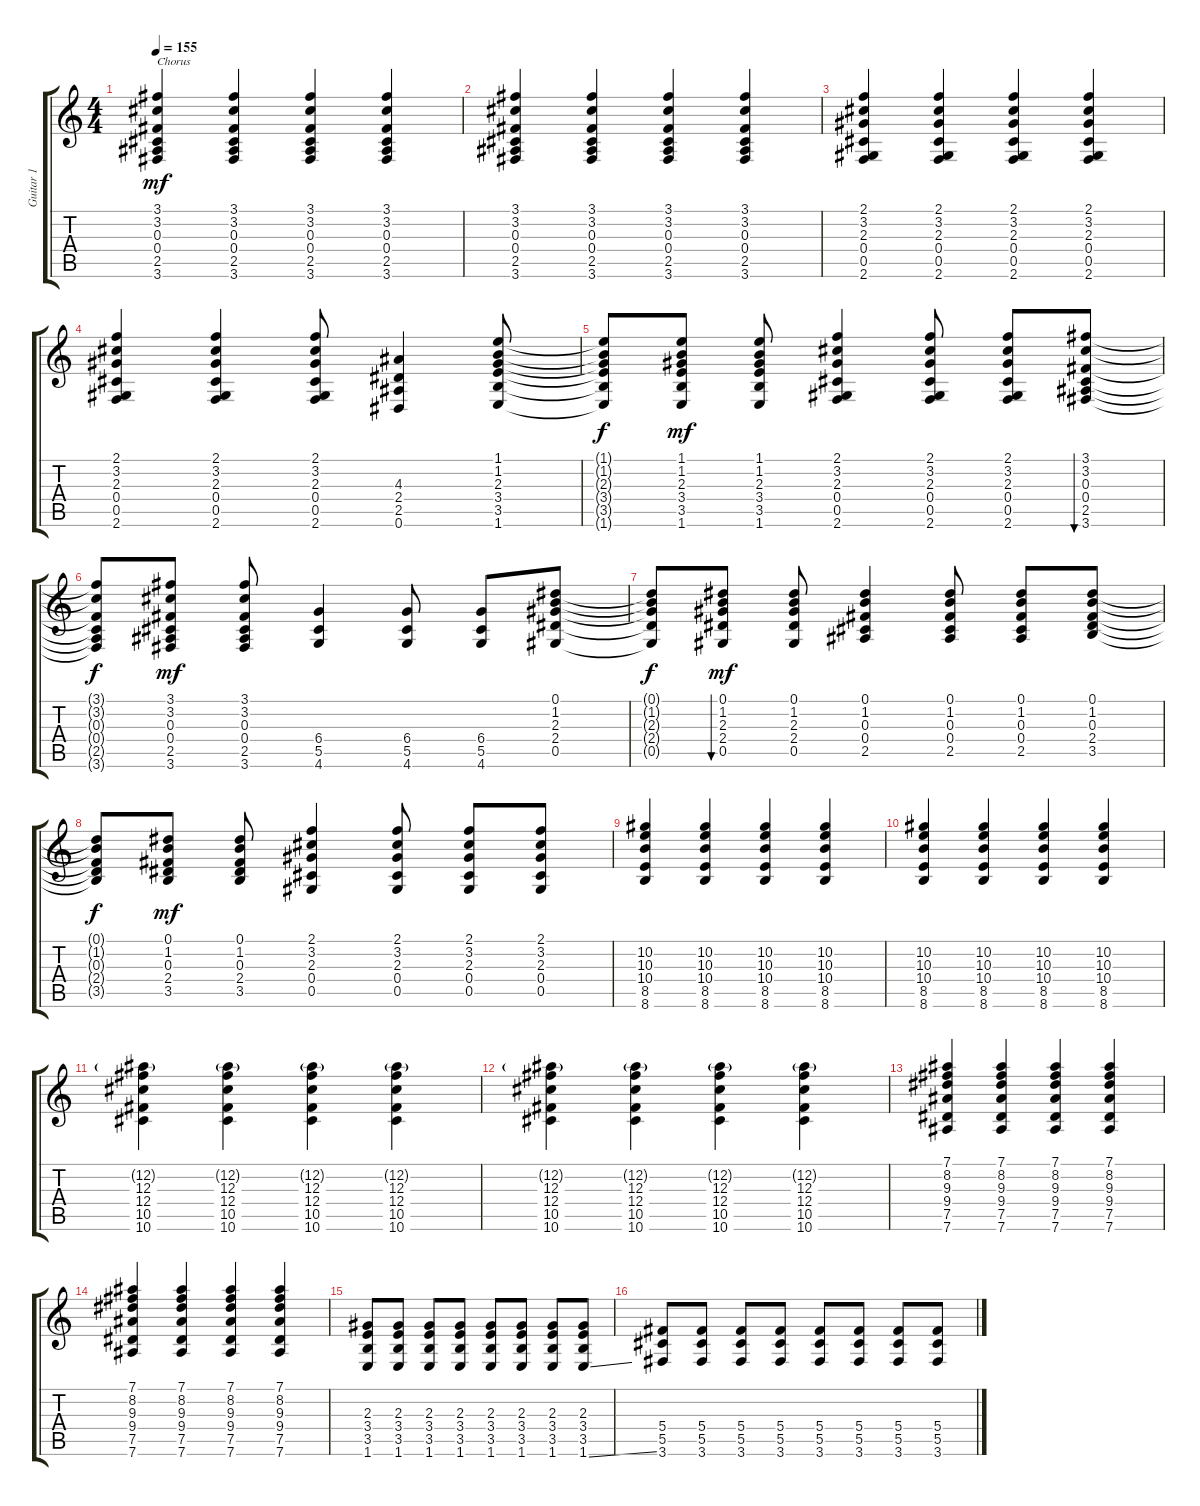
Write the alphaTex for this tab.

\track ("Guitar 1" "Guitar 1") {instrument overdrivenguitar}
\staff {score tabs}
\tuning (Eb4 Bb3 Gb3 Db3 Ab2 Eb2) {hide}
\ts (4 4)
\tempo 155
\clef g2
\ks c
(3.1 3.2 0.3 0.4 2.5 3.6).4{txt "Chorus" dy mf} (3.1 3.2 0.3 0.4 2.5 3.6).4 (3.1 3.2 0.3 0.4 2.5 3.6).4 (3.1 3.2 0.3 0.4 2.5 3.6).4 |
(3.1 3.2 0.3 0.4 2.5 3.6).4 (3.1 3.2 0.3 0.4 2.5 3.6).4 (3.1 3.2 0.3 0.4 2.5 3.6).4 (3.1 3.2 0.3 0.4 2.5 3.6).4 |
(2.1 3.2 2.3 0.4 0.5 2.6).4 (2.1 3.2 2.3 0.4 0.5 2.6).4 (2.1 3.2 2.3 0.4 0.5 2.6).4 (2.1 3.2 2.3 0.4 0.5 2.6).4 |
(2.1 3.2 2.3 0.4 0.5 2.6).4 (2.1 3.2 2.3 0.4 0.5 2.6).4 (2.1 3.2 2.3 0.4 0.5 2.6).8 (4.3 2.4 2.5 0.6).4 (1.1 1.2 2.3 3.4 3.5 1.6).8 |
(1.1{t} 1.2{t} 2.3{t} 3.4{t} 3.5{t} 1.6{t}).8{dy f} (1.1 1.2 2.3 3.4 3.5 1.6).8{dy mf} (1.1 1.2 2.3 3.4 3.5 1.6).8 (2.1 3.2 2.3 0.4 0.5 2.6).4 (2.1 3.2 2.3 0.4 0.5 2.6).8 (2.1 3.2 2.3 0.4 0.5 2.6).8 (3.1 3.2 0.3 0.4 2.5 3.6).8{bu 30} |
(3.1{t} 3.2{t} 0.3{t} 0.4{t} 2.5{t} 3.6{t}).8{dy f} (3.1 3.2 0.3 0.4 2.5 3.6).8{dy mf} (3.1 3.2 0.3 0.4 2.5 3.6).8 (6.4 5.5 4.6).4 (6.4 5.5 4.6).8 (6.4 5.5 4.6).8 (0.1 1.2 2.3 2.4 0.5).8 |
(0.1{t} 1.2{t} 2.3{t} 2.4{t} 0.5{t}).8{dy f} (0.1 1.2 2.3 2.4 0.5).8{bu 30 dy mf} (0.1 1.2 2.3 2.4 0.5).8 (0.1 1.2 0.3 0.4 2.5).4 (0.1 1.2 0.3 0.4 2.5).8 (0.1 1.2 0.3 0.4 2.5).8 (0.1 1.2 0.3 2.4 3.5).8 |
(0.1{t} 1.2{t} 0.3{t} 2.4{t} 3.5{t}).8{dy f} (0.1 1.2 0.3 2.4 3.5).8{dy mf} (0.1 1.2 0.3 2.4 3.5).8 (2.1 3.2 2.3 0.4 0.5).4 (2.1 3.2 2.3 0.4 0.5).8 (2.1 3.2 2.3 0.4 0.5).8 (2.1 3.2 2.3 0.4 0.5).8 |
(10.2 10.3 10.4 8.5 8.6).4 (10.2 10.3 10.4 8.5 8.6).4 (10.2 10.3 10.4 8.5 8.6).4 (10.2 10.3 10.4 8.5 8.6).4 |
(10.2 10.3 10.4 8.5 8.6).4 (10.2 10.3 10.4 8.5 8.6).4 (10.2 10.3 10.4 8.5 8.6).4 (10.2 10.3 10.4 8.5 8.6).4 |
(12.2{g} 12.3 12.4 10.5 10.6).4 (12.2{g} 12.3 12.4 10.5 10.6).4 (12.2{g} 12.3 12.4 10.5 10.6).4 (12.2{g} 12.3 12.4 10.5 10.6).4 |
(12.2{g} 12.3 12.4 10.5 10.6).4 (12.2{g} 12.3 12.4 10.5 10.6).4 (12.2{g} 12.3 12.4 10.5 10.6).4 (12.2{g} 12.3 12.4 10.5 10.6).4 |
(7.1 8.2 9.3 9.4 7.5 7.6).4 (7.1 8.2 9.3 9.4 7.5 7.6).4 (7.1 8.2 9.3 9.4 7.5 7.6).4 (7.1 8.2 9.3 9.4 7.5 7.6).4 |
(7.1 8.2 9.3 9.4 7.5 7.6).4 (7.1 8.2 9.3 9.4 7.5 7.6).4 (7.1 8.2 9.3 9.4 7.5 7.6).4 (7.1 8.2 9.3 9.4 7.5 7.6).4 |
(2.3 3.4 3.5 1.6).8 (2.3 3.4 3.5 1.6).8 (2.3 3.4 3.5 1.6).8 (2.3 3.4 3.5 1.6).8 (2.3 3.4 3.5 1.6).8 (2.3 3.4 3.5 1.6).8 (2.3 3.4 3.5 1.6).8 (2.3 3.4 3.5 1.6{ss}).8 |
(5.4 5.5 3.6).8 (5.4 5.5 3.6).8 (5.4 5.5 3.6).8 (5.4 5.5 3.6).8 (5.4 5.5 3.6).8 (5.4 5.5 3.6).8 (5.4 5.5 3.6).8 (5.4 5.5 3.6).8
